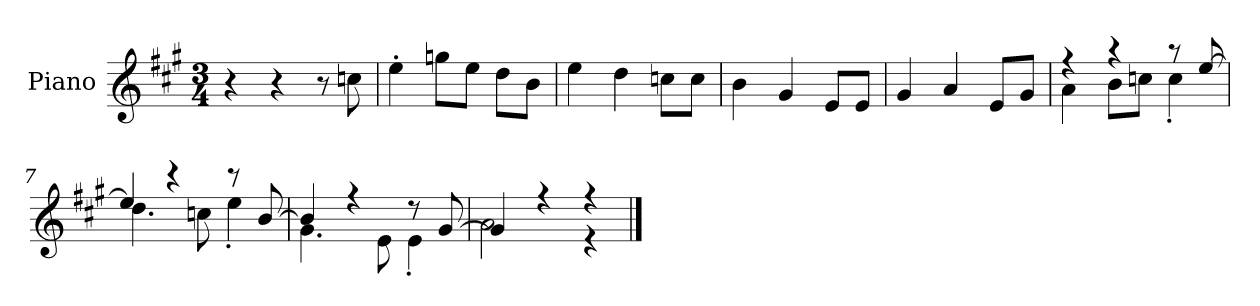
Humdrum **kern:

**kern
*part1
*staff1
*I"Piano
*I'P-no
*clefG2
*k[f#c#g#]
*M3/4
*MM175
=1
4r
4r
8r
8ccn\
=2
4ee'\
8ggn\L
8ee\J
8dd\L
8b\J
=3
4ee\
4dd\
8ccn\L
8cc\J
=4
4b\
4g#/
8e/L
8e/J
=5
4g#/
4a/
8e/L
8g#/J
=6
*^
4r	4a\
4r	8b\L
.	8ccn\J
8r	4cc'\
[8ee/	.
=7	=7
4ee/]	4.dd\
4r	.
.	8ccn\
8r	4ee'\
[8b/	.
!!LO:LB:g=z	!!
=8	=8
4b/]	4.g#\
4r	.
.	8e\
8r	4e'\
[8g#/	.
=9	=9
4g#/]	2a\
4r	.
4r	4r
*v	*v
==
*-
